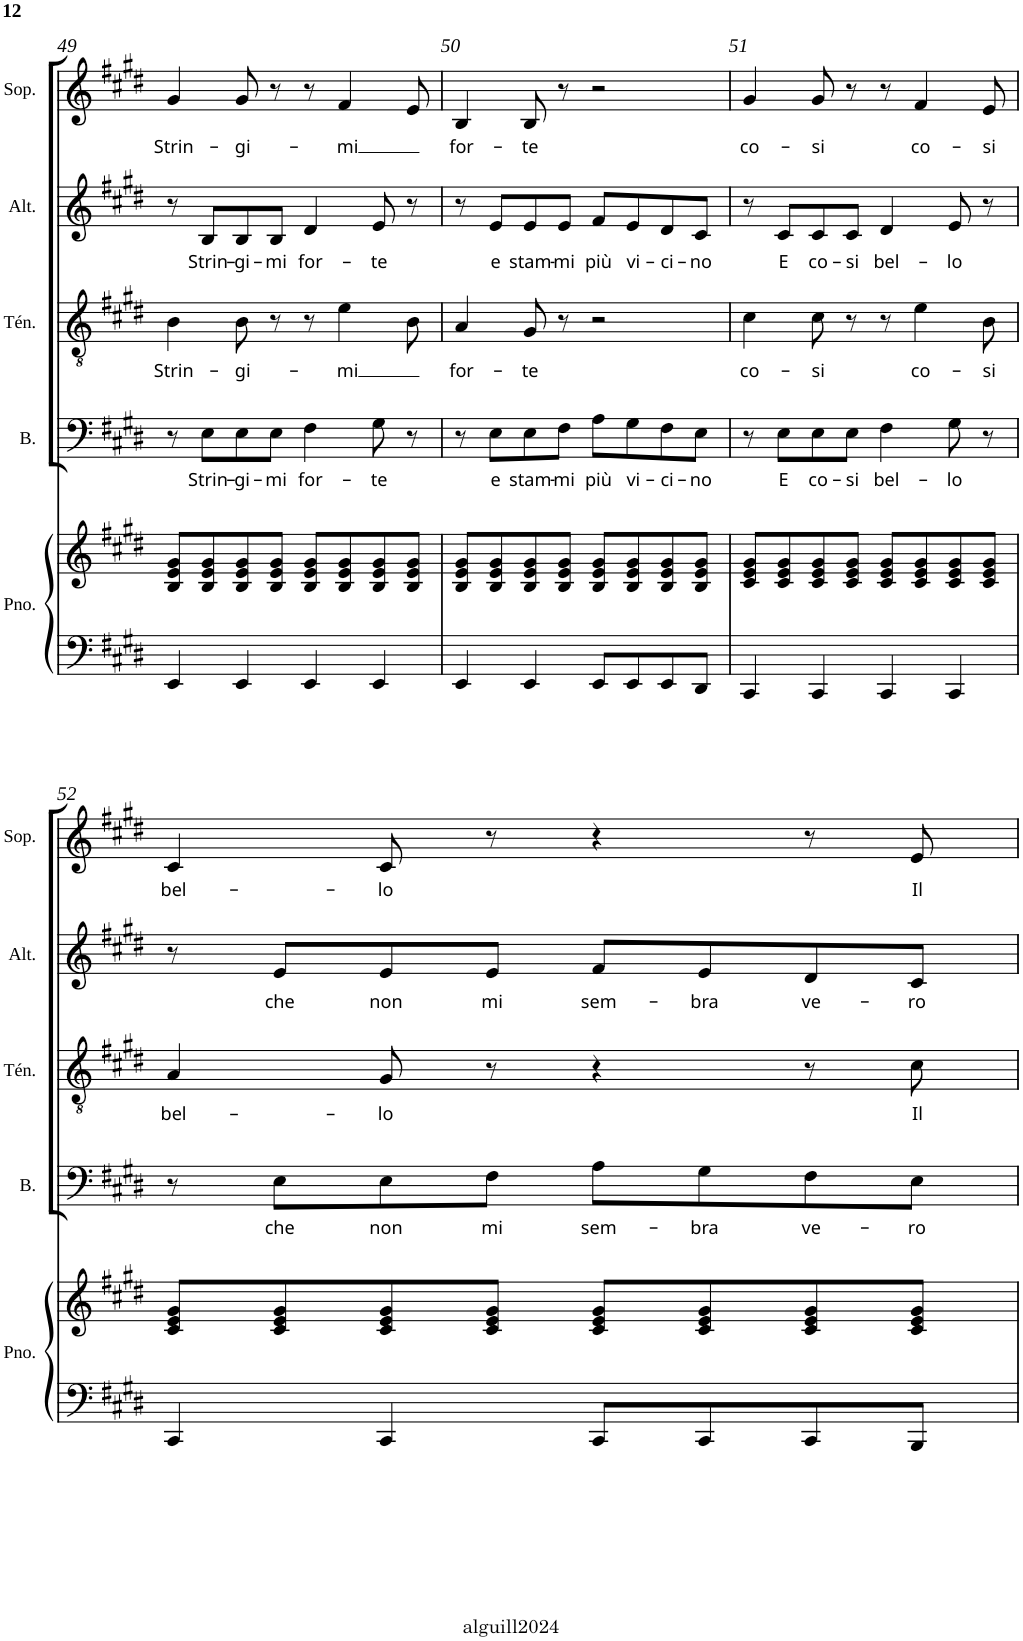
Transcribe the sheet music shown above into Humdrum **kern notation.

**kern	**kern	**kern	**text	**kern	**text	**kern	**text	**kern	**text
*part5	*part5	*part4	*part4	*part3	*part3	*part2	*part2	*part1	*part1
*staff6	*staff5	*staff4	*staff4	*staff3	*staff3	*staff2	*staff2	*staff1	*staff1
*I"Piano	*	*I"Basse	*	*I"Ténor	*	*I"Alto	*	*I"Soprano	*
*I'Pno.	*	*I'B.	*	*I'Tén.	*	*I'Alt.	*	*I'Sop.	*
!!LO:PB:g=z
*clefF4	*clefG2	*clefF4	*	*clefGv2	*	*clefG2	*	*clefG2	*
*k[f#c#g#d#]	*k[f#c#g#d#]	*k[f#c#g#d#]	*	*k[f#c#g#d#]	*	*k[f#c#g#d#]	*	*k[f#c#g#d#]	*
*E:	*E:	*E:	*	*E:	*	*E:	*	*E:	*
*M4/4	*M4/4	*M4/4	*	*M4/4	*	*M4/4	*	*M4/4	*
=49	=49	=49	=49	=49	=49	=49	=49	=49	=49
!	!	!	!	!	!LO:LY:b	!	!	!	!LO:LY:b
4EE/	8B/ 8e/ 8g#/L	8r	.	4B\	Strin-	8r	.	4g#/	Strin-
!	!	!	!LO:LY:b	!	!	!	!LO:LY:b	!	!
.	8B/ 8e/ 8g#/	8E\L	Strin-	.	.	8B/L	Strin-	.	.
!	!	!	!LO:LY:b	!	!LO:LY:b	!	!LO:LY:b	!	!LO:LY:b
4EE/	8B/ 8e/ 8g#/	8E\	-gi-	8B\	-gi-	8B/	-gi-	8g#/	-gi-
!	!	!	!LO:LY:b	!	!	!	!LO:LY:b	!	!
.	8B/ 8e/ 8g#/J	8E\J	-mi	8r	.	8B/J	-mi	8r	.
!	!	!	!LO:LY:b	!	!	!	!LO:LY:b	!	!
4EE/	8B/ 8e/ 8g#/L	4F#\	for-	8r	.	4d#/	for-	8r	.
!	!	!	!	!	!LO:LY:b	!	!	!	!LO:LY:b
.	8B/ 8e/ 8g#/	.	.	4e\	-mi	.	.	4f#/	-mi
!	!	!	!LO:LY:b	!	!	!	!LO:LY:b	!	!
4EE/	8B/ 8e/ 8g#/	8G#\	-te	.	.	8e/	-te	.	.
.	8B/ 8e/ 8g#/J	8r	.	8B\	.	8r	.	8e/	.
=50	=50	=50	=50	=50	=50	=50	=50	=50	=50
!	!	!	!	!	!LO:LY:b	!	!	!	!LO:LY:b
4EE/	8B/ 8e/ 8g#/L	8r	.	4A/	for-	8r	.	4B/	for-
!	!	!	!LO:LY:b	!	!	!	!LO:LY:b	!	!
.	8B/ 8e/ 8g#/	8E\L	e	.	.	8e/L	e	.	.
!	!	!	!LO:LY:b	!	!LO:LY:b	!	!LO:LY:b	!	!LO:LY:b
4EE/	8B/ 8e/ 8g#/	8E\	stam-	8G#/	-te	8e/	stam-	8B/	-te
!	!	!	!LO:LY:b	!	!	!	!LO:LY:b	!	!
.	8B/ 8e/ 8g#/J	8F#\J	-mi	8r	.	8e/J	-mi	8r	.
!	!	!	!LO:LY:b	!	!	!	!LO:LY:b	!	!
8EE/L	8B/ 8e/ 8g#/L	8A\L	più	2r	.	8f#/L	più	2r	.
!	!	!	!LO:LY:b	!	!	!	!LO:LY:b	!	!
8EE/	8B/ 8e/ 8g#/	8G#\	vi-	.	.	8e/	vi-	.	.
!	!	!	!LO:LY:b	!	!	!	!LO:LY:b	!	!
8EE/	8B/ 8e/ 8g#/	8F#\	-ci-	.	.	8d#/	-ci-	.	.
!	!	!	!LO:LY:b	!	!	!	!LO:LY:b	!	!
8DD#/J	8B/ 8e/ 8g#/J	8E\J	-no	.	.	8c#/J	-no	.	.
=51	=51	=51	=51	=51	=51	=51	=51	=51	=51
!	!	!	!	!	!LO:LY:b	!	!	!	!LO:LY:b
4CC#/	8c#/ 8e/ 8g#/L	8r	.	4c#\	co-	8r	.	4g#/	co-
!	!	!	!LO:LY:b	!	!	!	!LO:LY:b	!	!
.	8c#/ 8e/ 8g#/	8E\L	E	.	.	8c#/L	E	.	.
!	!	!	!LO:LY:b	!	!LO:LY:b	!	!LO:LY:b	!	!LO:LY:b
4CC#/	8c#/ 8e/ 8g#/	8E\	co-	8c#\	-si	8c#/	co-	8g#/	-si
!	!	!	!LO:LY:b	!	!	!	!LO:LY:b	!	!
.	8c#/ 8e/ 8g#/J	8E\J	-si	8r	.	8c#/J	-si	8r	.
!	!	!	!LO:LY:b	!	!	!	!LO:LY:b	!	!
4CC#/	8c#/ 8e/ 8g#/L	4F#\	bel-	8r	.	4d#/	bel-	8r	.
!	!	!	!	!	!LO:LY:b	!	!	!	!LO:LY:b
.	8c#/ 8e/ 8g#/	.	.	4e\	co-	.	.	4f#/	co-
!	!	!	!LO:LY:b	!	!	!	!LO:LY:b	!	!
4CC#/	8c#/ 8e/ 8g#/	8G#\	-lo	.	.	8e/	-lo	.	.
!	!	!	!	!	!LO:LY:b	!	!	!	!LO:LY:b
.	8c#/ 8e/ 8g#/J	8r	.	8B\	-si	8r	.	8e/	-si
!!LO:LB:g=z
=52	=52	=52	=52	=52	=52	=52	=52	=52	=52
!	!	!	!	!	!LO:LY:b	!	!	!	!LO:LY:b
4CC#/	8c#/ 8e/ 8g#/L	8r	.	4A/	bel-	8r	.	4c#/	bel-
!	!	!	!LO:LY:b	!	!	!	!LO:LY:b	!	!
.	8c#/ 8e/ 8g#/	8E\L	che	.	.	8e/L	che	.	.
!	!	!	!LO:LY:b	!	!LO:LY:b	!	!LO:LY:b	!	!LO:LY:b
4CC#/	8c#/ 8e/ 8g#/	8E\	non	8G#/	-lo	8e/	non	8c#/	-lo
!	!	!	!LO:LY:b	!	!	!	!LO:LY:b	!	!
.	8c#/ 8e/ 8g#/J	8F#\J	mi	8r	.	8e/J	mi	8r	.
!	!	!	!LO:LY:b	!	!	!	!LO:LY:b	!	!
8CC#/L	8c#/ 8e/ 8g#/L	8A\L	sem-	4r	.	8f#/L	sem-	4r	.
!	!	!	!LO:LY:b	!	!	!	!LO:LY:b	!	!
8CC#/	8c#/ 8e/ 8g#/	8G#\	-bra	.	.	8e/	-bra	.	.
!	!	!	!LO:LY:b	!	!	!	!LO:LY:b	!	!
8CC#/	8c#/ 8e/ 8g#/	8F#\	ve-	8r	.	8d#/	ve-	8r	.
!	!	!	!LO:LY:b	!	!LO:LY:b	!	!LO:LY:b	!	!LO:LY:b
8BBB/J	8c#/ 8e/ 8g#/J	8E\J	-ro	8c#\	Il	8c#/J	-ro	8e/	Il
=	=	=	=	=	=	=	=	=	=
*-	*-	*-	*-	*-	*-	*-	*-	*-	*-
